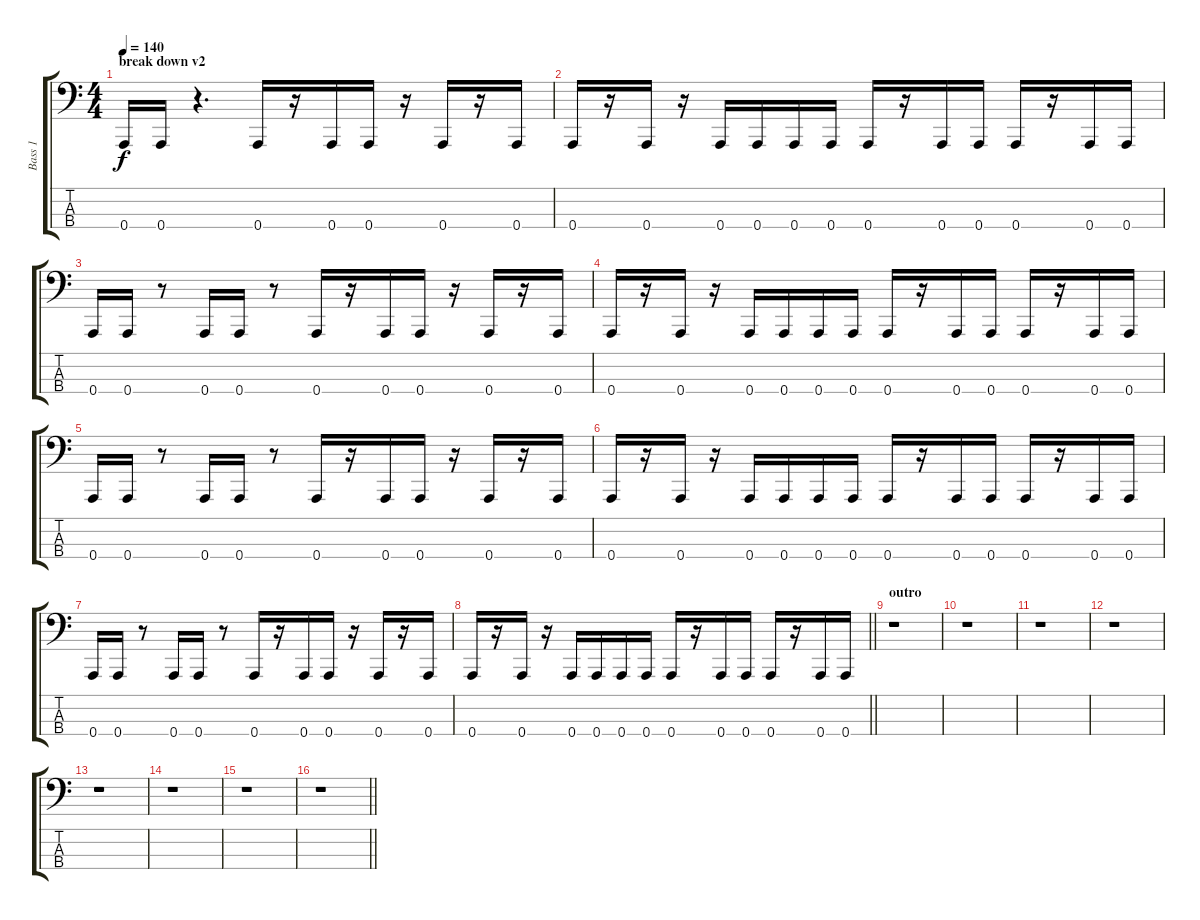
\track ("Bass 1" "Bass 1") {instrument electricbasspick}
\staff {score tabs}
\tuning (G2 A1 E1 A0) {hide}
\ts (4 4)
\section ("" "break down v2")
\tempo 140
\clef f4
\ks c
0.4.16{dy f} 0.4.16 r.4{d} 0.4.16 r.16 0.4.16 0.4.16 r.16 0.4.16 r.16 0.4.16 |
0.4.16 r.16 0.4.16 r.16 0.4.16 0.4.16 0.4.16 0.4.16 0.4.16 r.16 0.4.16 0.4.16 0.4.16 r.16 0.4.16 0.4.16 |
0.4.16 0.4.16 r.8 0.4.16 0.4.16 r.8 0.4.16 r.16 0.4.16 0.4.16 r.16 0.4.16 r.16 0.4.16 |
0.4.16 r.16 0.4.16 r.16 0.4.16 0.4.16 0.4.16 0.4.16 0.4.16 r.16 0.4.16 0.4.16 0.4.16 r.16 0.4.16 0.4.16 |
0.4.16 0.4.16 r.8 0.4.16 0.4.16 r.8 0.4.16 r.16 0.4.16 0.4.16 r.16 0.4.16 r.16 0.4.16 |
0.4.16 r.16 0.4.16 r.16 0.4.16 0.4.16 0.4.16 0.4.16 0.4.16 r.16 0.4.16 0.4.16 0.4.16 r.16 0.4.16 0.4.16 |
0.4.16 0.4.16 r.8 0.4.16 0.4.16 r.8 0.4.16 r.16 0.4.16 0.4.16 r.16 0.4.16 r.16 0.4.16 |
\barLineRight lightlight
0.4.16 r.16 0.4.16 r.16 0.4.16 0.4.16 0.4.16 0.4.16 0.4.16 r.16 0.4.16 0.4.16 0.4.16 r.16 0.4.16 0.4.16 |
\section ("" "outro")
r.1 |
r.1 |
r.1 |
r.1 |
r.1 |
r.1 |
r.1 |
\barLineRight lightlight
r.1
